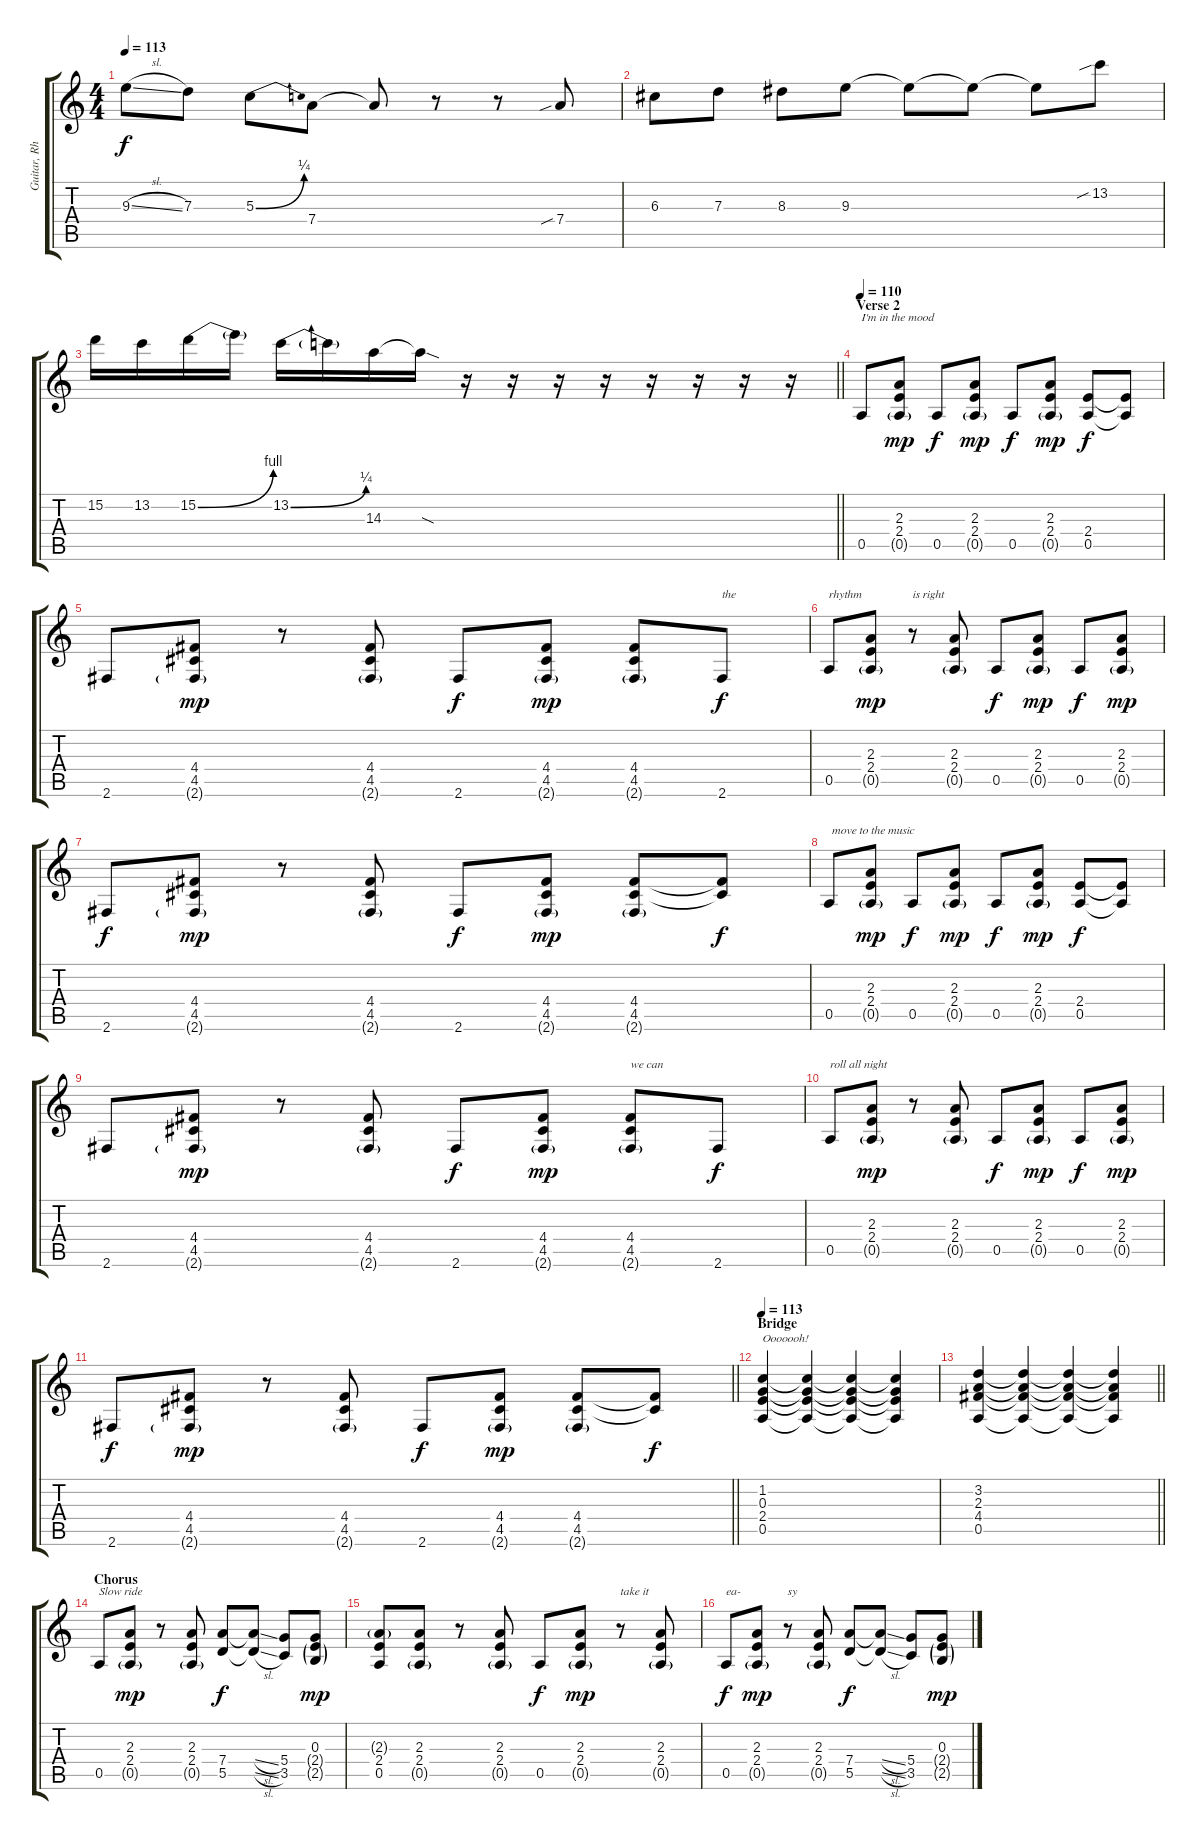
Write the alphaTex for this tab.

\track ("Guitar, Rhythm (Std)" "Guitar, Rh") {solo instrument distortionguitar}
\staff {score tabs}
\tuning (E4 B3 G3 D3 A2 E2) {hide}
\ts (4 4)
\tempo 113
\clef g2
\ks c
9.3{sl}.8{dy f} 7.3.8 5.3{be (bend 0 0 60 1)}.8 7.4.8 7.4{t}.8 r.8 r.8 7.4{sib}.8 |
6.3.8 7.3.8 8.3.8 9.3.8 9.3{t}.8 9.3{t}.8 9.3{t}.8 13.2{sib}.8 |
\barLineRight lightlight
15.2.16 13.2.16 15.2{be (bend 0 0 60 4)}.16 15.2{t}.16 13.2{be (bend 0 0 60 1)}.16 13.2{t}.16 14.3.16 14.3{sod t}.16 r.16 r.16 r.16 r.16 r.16 r.16 r.16 r.16 |
\section ("" "Verse 2")
\tempo 110
0.5.8{txt "I'm in the mood"} (2.3 2.4 0.5{g}).8{dy mp} 0.5.8{dy f} (2.3 2.4 0.5{g}).8{dy mp} 0.5.8{dy f} (2.3 2.4 0.5{g}).8{dy mp} (2.4 0.5).8{dy f} (2.4{t} 0.5{t}).8 |
2.6.8 (4.4 4.5 2.6{g}).8{dy mp} r.8 (4.4 4.5 2.6{g}).8 2.6.8{dy f} (4.4 4.5 2.6{g}).8{dy mp} (4.4 4.5 2.6{g}).8 2.6.8{txt "the" dy f} |
0.5.8{txt "rhythm"} (2.3 2.4 0.5{g}).8{dy mp} r.8{txt "is right"} (2.3 2.4 0.5{g}).8 0.5.8{dy f} (2.3 2.4 0.5{g}).8{dy mp} 0.5.8{dy f} (2.3 2.4 0.5{g}).8{dy mp} |
2.6.8{dy f} (4.4 4.5 2.6{g}).8{dy mp} r.8 (4.4 4.5 2.6{g}).8 2.6.8{dy f} (4.4 4.5 2.6{g}).8{dy mp} (4.4 4.5 2.6{g}).8 (4.4{t} 4.5{t}).8{dy f} |
0.5.8{txt " move to the music"} (2.3 2.4 0.5{g}).8{dy mp} 0.5.8{dy f} (2.3 2.4 0.5{g}).8{dy mp} 0.5.8{dy f} (2.3 2.4 0.5{g}).8{dy mp} (2.4 0.5).8{dy f} (2.4{t} 0.5{t}).8 |
2.6.8 (4.4 4.5 2.6{g}).8{dy mp} r.8 (4.4 4.5 2.6{g}).8 2.6.8{dy f} (4.4 4.5 2.6{g}).8{dy mp} (4.4 4.5 2.6{g}).8{txt "we can"} 2.6.8{dy f} |
0.5.8{txt "roll all night"} (2.3 2.4 0.5{g}).8{dy mp} r.8 (2.3 2.4 0.5{g}).8 0.5.8{dy f} (2.3 2.4 0.5{g}).8{dy mp} 0.5.8{dy f} (2.3 2.4 0.5{g}).8{dy mp} |
\barLineRight lightlight
2.6.8{dy f} (4.4 4.5 2.6{g}).8{dy mp} r.8 (4.4 4.5 2.6{g}).8 2.6.8{dy f} (4.4 4.5 2.6{g}).8{dy mp} (4.4 4.5 2.6{g}).8 (4.4{t} 4.5{t}).8{dy f} |
\section ("" "Bridge")
\tempo 113
(1.2 0.3 2.4 0.5).4{txt "Ooooooh!"} (1.2{t} 0.3{t} 2.4{t} 0.5{t}).4 (1.2{t} 0.3{t} 2.4{t} 0.5{t}).4 (1.2{t} 0.3{t} 2.4{t} 0.5{t}).4 |
\barLineRight lightlight
(3.2 2.3 4.4 0.5).4 (3.2{t} 2.3{t} 4.4{t} 0.5{t}).4 (3.2{t} 2.3{t} 4.4{t} 0.5{t}).4 (3.2{t} 2.3{t} 4.4{t} 0.5{t}).4 |
\section ("" "Chorus")
0.5.8{txt "Slow ride"} (2.3 2.4 0.5{g}).8{dy mp} r.8 (2.3 2.4 0.5{g}).8 (7.4 5.5).8{dy f} (7.4{sl t} 5.5{sl t}).8 (5.4 3.5).8 (0.3 2.4{g} 2.5{g}).8{dy mp} |
(2.3{g} 2.4 0.5).8 (2.3 2.4 0.5{g}).8 r.8 (2.3 2.4 0.5{g}).8 0.5.8{dy f} (2.3 2.4 0.5{g}).8{dy mp} r.8{txt "take it"} (2.3 2.4 0.5{g}).8 |
0.5.8{txt "ea-" dy f} (2.3 2.4 0.5{g}).8{dy mp} r.8{txt "sy"} (2.3 2.4 0.5{g}).8 (7.4 5.5).8{dy f} (7.4{sl t} 5.5{sl t}).8 (5.4 3.5).8 (0.3 2.4{g} 2.5{g}).8{dy mp}
